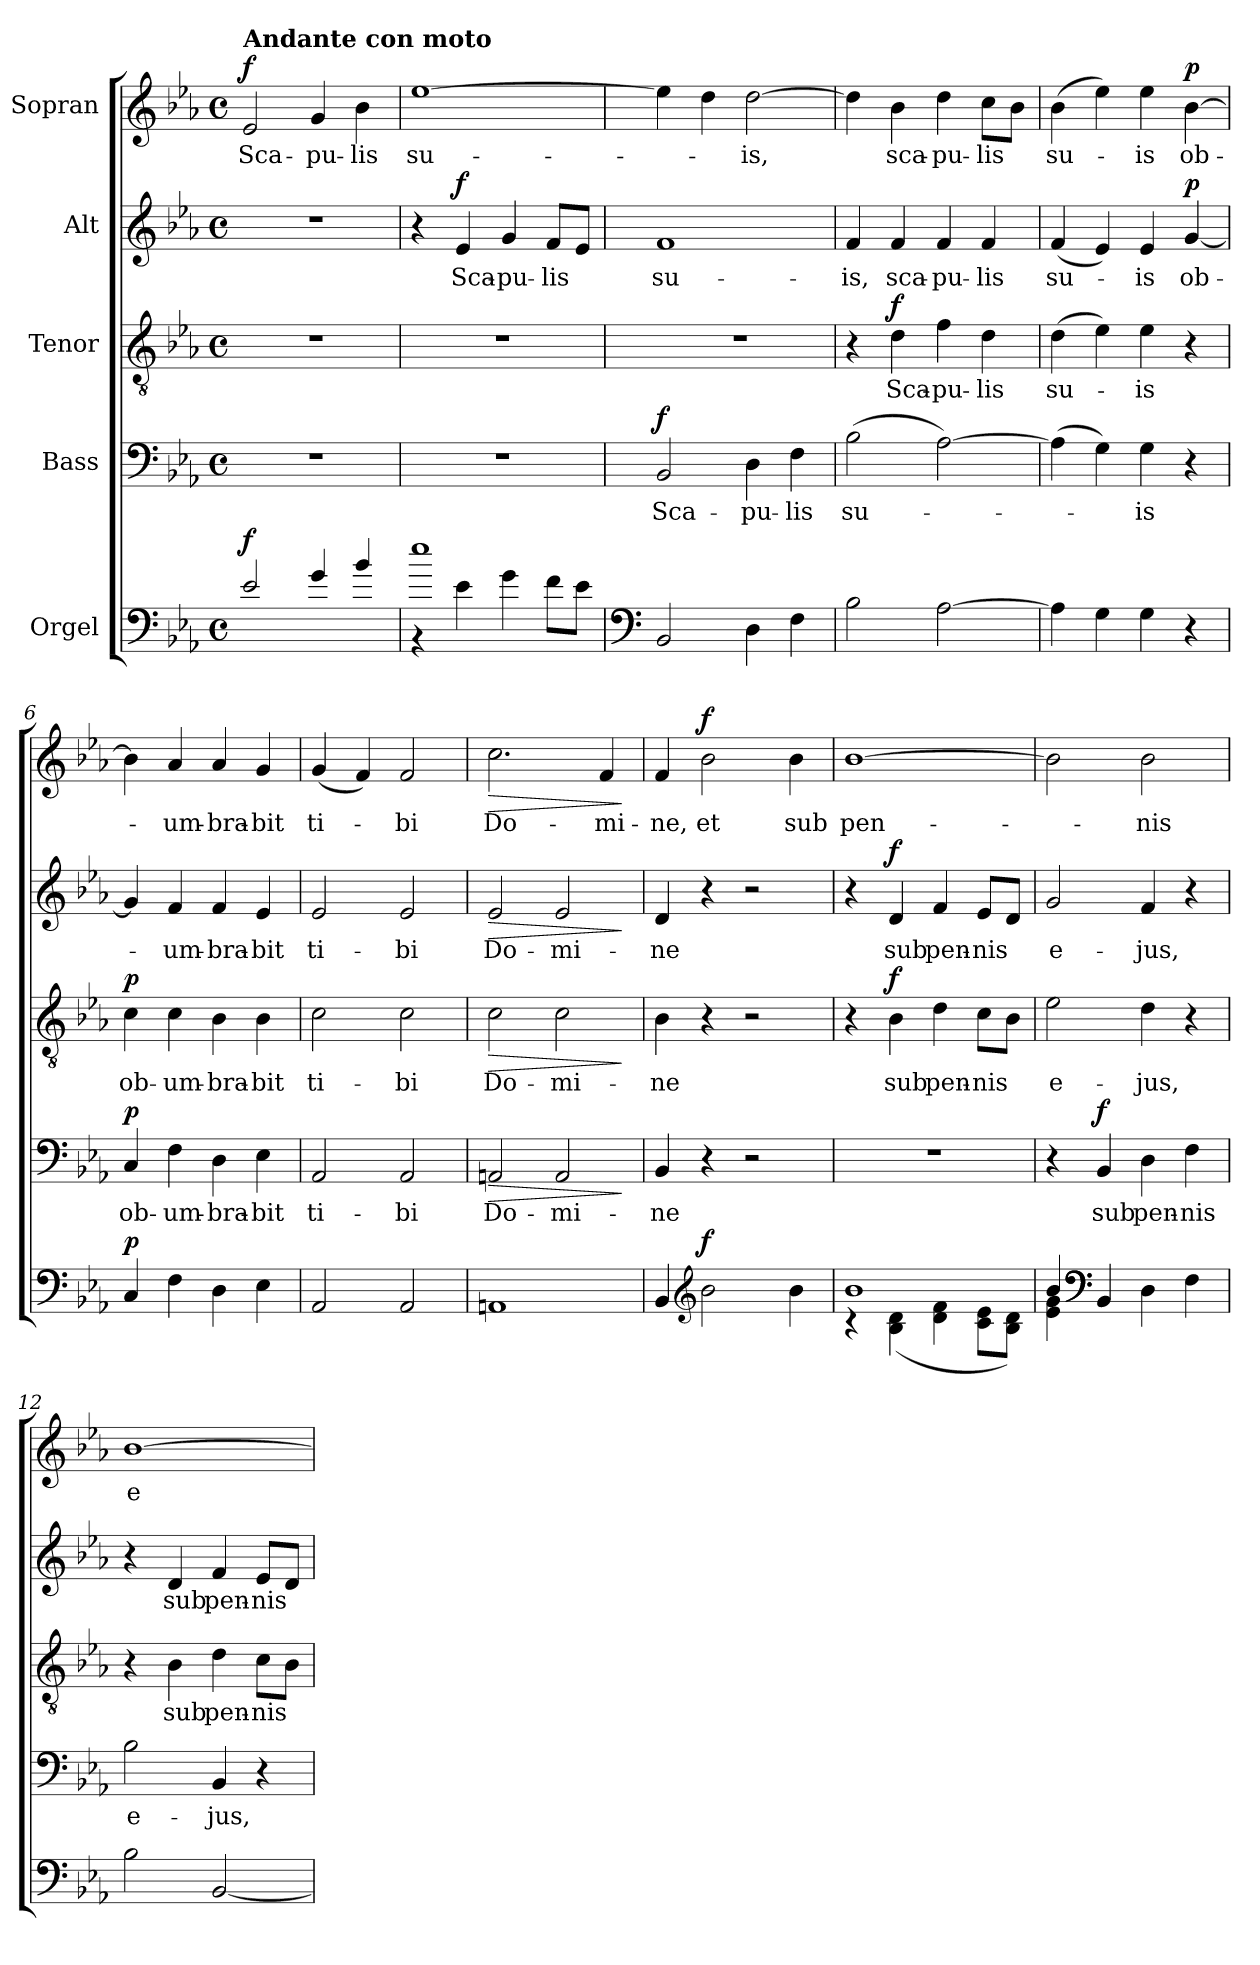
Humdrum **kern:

**kern	**dynam	**kern	**text	**dynam	**kern	**text	**dynam	**kern	**text	**dynam	**kern	**text	**dynam
*part5	*part5	*part4	*part4	*part4	*part3	*part3	*part3	*part2	*part2	*part2	*part1	*part1	*part1
*staff5	*staff5	*staff4	*staff4	*staff4	*staff3	*staff3	*staff3	*staff2	*staff2	*staff2	*staff1	*staff1	*staff1
*I"Orgel	*	*I"Bass	*	*	*I"Tenor	*	*	*I"Alt	*	*	*I"Sopran	*	*
*clefF4	*	*clefF4	*	*	*clefGv2	*	*	*clefG2	*	*	*clefG2	*	*
*k[b-e-a-]	*	*k[b-e-a-]	*	*	*k[b-e-a-]	*	*	*k[b-e-a-]	*	*	*k[b-e-a-]	*	*
*M4/4	*	*M4/4	*	*	*M4/4	*	*	*M4/4	*	*	*M4/4	*	*
*met(c)	*	*met(c)	*	*	*met(c)	*	*	*met(c)	*	*	*met(c)	*	*
=1	=1	=1	=1	=1	=1	=1	=1	=1	=1	=1	=1	=1	=1
!	!	!	!	!	!	!	!	!	!	!	!LO:TX:a:B:t=Andante con moto	!	!
!	!LO:DY:a	!	!	!	!	!	!	!	!	!	!	!	!LO:DY:a
2e-/	f	1r	.	.	1r	.	.	1r	.	.	2e-/	Sca-	f
4g/	.	.	.	.	.	.	.	.	.	.	4g/	-pu-	.
4b-/	.	.	.	.	.	.	.	.	.	.	4b-\	-lis	.
=2	=2	=2	=2	=2	=2	=2	=2	=2	=2	=2	=2	=2	=2
*^	*	*	*	*	*	*	*	*	*	*	*	*	*
1ee-	4r	.	1r	.	.	1r	.	.	4r	.	.	[1ee-	su-	.
!	!	!	!	!	!	!	!	!	!	!	!LO:DY:a	!	!	!
.	4e-\	.	.	.	.	.	.	.	4e-/	Sca-	f	.	.	.
.	4g\	.	.	.	.	.	.	.	4g/	-pu-	.	.	.	.
.	8f\L	.	.	.	.	.	.	.	8f/L	-lis	.	.	.	.
.	8e-\J	.	.	.	.	.	.	.	8e-/J	.	.	.	.	.
*v	*v	*	*	*	*	*	*	*	*	*	*	*	*	*
=3	=3	=3	=3	=3	=3	=3	=3	=3	=3	=3	=3	=3	=3
*clefF4	*	*	*	*	*	*	*	*	*	*	*	*	*
*^	*	*	*	*	*	*	*	*	*	*	*	*	*
!	!	!	!	!	!LO:DY:a	!	!	!	!	!	!	!	!	!
*v	*v	*	*	*	*	*	*	*	*	*	*	*	*	*
2BB-/	.	2BB-/	Sca-	f	1r	.	.	1f	su-	.	4ee-\]	.	.
.	.	.	.	.	.	.	.	.	.	.	4dd\	.	.
4D\	.	4D\	-pu-	.	.	.	.	.	.	.	[2dd\	-is,	.
4F\	.	4F\	-lis	.	.	.	.	.	.	.	.	.	.
=4	=4	=4	=4	=4	=4	=4	=4	=4	=4	=4	=4	=4	=4
2B-\	.	(2B-\	su-	.	4r	.	.	4f/	-is,	.	4dd\]	.	.
!	!	!	!	!	!	!	!LO:DY:a	!	!	!	!	!	!
.	.	.	.	.	4d\	Sca-	f	4f/	sca-	.	4b-\	sca-	.
[2A-\	.	[2A-\)	.	.	4f\	-pu-	.	4f/	-pu-	.	4dd\	-pu-	.
.	.	.	.	.	4d\	-lis	.	4f/	-lis	.	8cc\L	-lis	.
.	.	.	.	.	.	.	.	.	.	.	8b-\J	.	.
=5	=5	=5	=5	=5	=5	=5	=5	=5	=5	=5	=5	=5	=5
4A-\]	.	(4A-\]	.	.	(>4d\	su-	.	(4f/	su-	.	(>4b-\	su-	.
4G\	.	4G\)	.	.	4e-\)	.	.	4e-/)	.	.	4ee-\)	.	.
4G\	.	4G\	-is	.	4e-\	-is	.	4e-/	-is	.	4ee-\	-is	.
!	!	!	!	!	!	!	!	!	!	!LO:DY:a	!	!	!LO:DY:a
4r	.	4r	.	.	4r	.	.	[4g/	ob-	p	[4b-\	ob-	p
=6	=6	=6	=6	=6	=6	=6	=6	=6	=6	=6	=6	=6	=6
!	!LO:DY:a	!	!	!LO:DY:a	!	!	!LO:DY:a	!	!	!	!	!	!
4C/	p	4C/	ob-	p	4c\	ob-	p	4g/]	.	.	4b-\]	.	.
4F\	.	4F\	-um-	.	4c\	-um-	.	4f/	-um-	.	4a-/	-um-	.
4D\	.	4D\	-bra-	.	4B-\	-bra-	.	4f/	-bra-	.	4a-/	-bra-	.
4E-\	.	4E-\	-bit	.	4B-\	-bit	.	4e-/	-bit	.	4g/	-bit	.
=7	=7	=7	=7	=7	=7	=7	=7	=7	=7	=7	=7	=7	=7
2AA-/	.	2AA-/	ti-	.	2c\	ti-	.	2e-/	ti-	.	(4g/	ti-	.
.	.	.	.	.	.	.	.	.	.	.	4f/)	.	.
2AA-/	.	2AA-/	-bi	.	2c\	-bi	.	2e-/	-bi	.	2f/	-bi	.
!!LO:LB:g=z
=8	=8	=8	=8	=8	=8	=8	=8	=8	=8	=8	=8	=8	=8
!	!	!	!	!LO:HP:b	!	!	!LO:HP:b	!	!	!LO:HP:b	!	!	!LO:HP:b
1AAn	.	2AAn/	Do-	>	2c\	Do-	>	2e-/	Do-	>	2.cc\	Do-	>
.	.	2AA/	-mi-	.	2c\	-mi-	.	2e-/	-mi-	.	.	.	.
.	.	.	.	.	.	.	.	.	.	.	4f/	-mi-	.
.	.	.	.	]	.	.	]	.	.	]	.	.	]
=9	=9	=9	=9	=9	=9	=9	=9	=9	=9	=9	=9	=9	=9
4BB-/	.	4BB-/	-ne	.	4B-\	-ne	.	4d/	-ne	.	4f/	-ne,	.
*clefG2	*	*	*	*	*	*	*	*	*	*	*	*	*
!	!LO:DY:a	!	!	!	!	!	!	!	!	!	!	!	!LO:DY:a
2b-\	f	4r	.	.	4r	.	.	4r	.	.	2b-\	et	f
.	.	2r	.	.	2r	.	.	2r	.	.	.	.	.
4b-\	.	.	.	.	.	.	.	.	.	.	4b-\	sub	.
=10	=10	=10	=10	=10	=10	=10	=10	=10	=10	=10	=10	=10	=10
*^	*	*	*	*	*	*	*	*	*	*	*	*	*
1b-	4r	.	1r	.	.	4r	.	.	4r	.	.	[1b-	pen-	.
!	!	!	!	!	!	!	!	!LO:DY:a	!	!	!LO:DY:a	!	!	!
.	(>4B-\ 4d\	.	.	.	.	4B-\	sub	f	4d/	sub	f	.	.	.
.	4d\ 4f\	.	.	.	.	4d\	pen-	.	4f/	pen-	.	.	.	.
.	8c\ 8e-\L	.	.	.	.	8c\L	-nis	.	8e-/L	-nis	.	.	.	.
.	8B-\ 8d\J)	.	.	.	.	8B-\J	.	.	8d/J	.	.	.	.	.
=11	=11	=11	=11	=11	=11	=11	=11	=11	=11	=11	=11	=11	=11	=11
4b-/	4e-\ 4g\	.	4r	.	.	2e-\	e-	.	2g/	e-	.	2b-\]	.	.
*clefF4	*	*	*	*	*	*	*	*	*	*	*	*	*	*
!	!	!	!	!	!LO:DY:a	!	!	!	!	!	!	!	!	!
4BB-/	2.rBByy	.	4BB-/	sub	f	.	.	.	.	.	.	.	.	.
4D\	.	.	4D\	pen-	.	4d\	-jus,	.	4f/	-jus,	.	2b-\	-nis	.
4F\	.	.	4F\	-nis	.	4r	.	.	4r	.	.	.	.	.
*v	*v	*	*	*	*	*	*	*	*	*	*	*	*	*
=12	=12	=12	=12	=12	=12	=12	=12	=12	=12	=12	=12	=12	=12
2B-\	.	2B-\	e-	.	4r	.	.	4r	.	.	[1b-	e-	.
.	.	.	.	.	4B-\	sub	.	4d/	sub	.	.	.	.
[2BB-/	.	4BB-/	-jus,	.	4d\	pen-	.	4f/	pen-	.	.	.	.
.	.	4r	.	.	8c\L	-nis	.	8e-/L	-nis	.	.	.	.
.	.	.	.	.	8B-\J	.	.	8d/J	.	.	.	.	.
=	=	=	=	=	=	=	=	=	=	=	=	=	=
*-	*-	*-	*-	*-	*-	*-	*-	*-	*-	*-	*-	*-	*-
